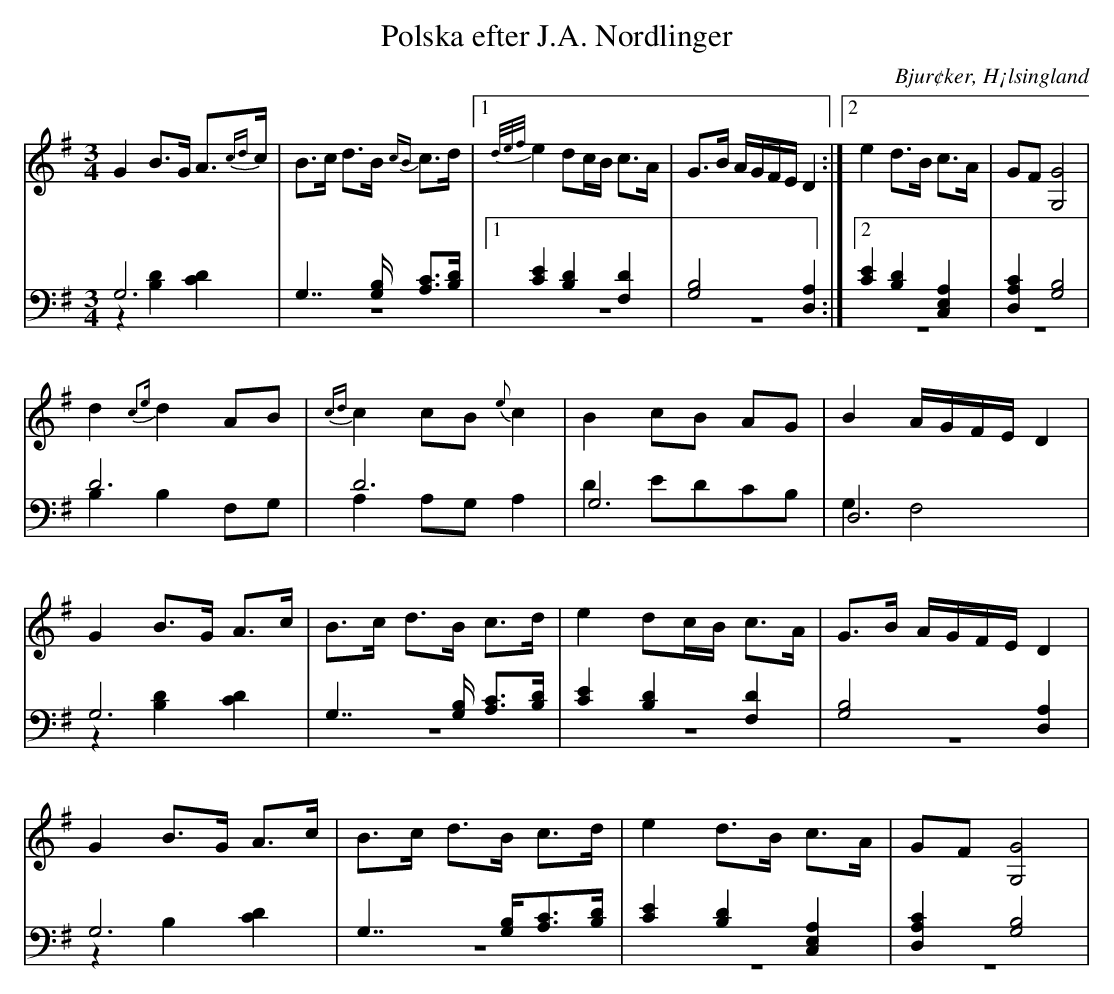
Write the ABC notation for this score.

X:1
T: Polska efter J.A. Nordlinger
O: Bjur¢ker, H¡lsingland
M: 3/4
L: 1/8
K: G
V:1
V:2
V:3 merge
V:1
G2 B>G A>{cd2/3}c|B>c d>B {cB}c>d |1 {d/e/f/}e2 dc/B/ c>A| G>B A/G/F/E/ D2:|2 e2 d>B c>A|GF [G4G,4]  |
 d2 {c2e}d2 AB|{cd}c2 cB {e}c2|B2 cB AG|B2 A/G/F/E/ D2 |
G2 B>G A>c|B>c d>B c>d |e2 dc/B/ c>A|G>B A/G/F/E/ D2 |
G2 B>G A>c |B>c d>B c>d|e2 d>B c>A|GF [G,4G4] |
V:2 clef=bass
 G,6|G,7/2 [G,/B,/] [A,C]>[B,D]|1 [C2E2] [B,2D2] [F,2D2]| [G,4B,4] [D,2A,2]:|2 [C2E2] [B,2D2] [C,2E,2A,2]| [D,2A,2C2] [G,4B,4]|
D6 |D6 |G,6|D,6 |
G,6 | G,7/2 [G,/B,/] [A,C]>[B,D]| [C2E2] [B,2D2] [F,2D2]| [G,4B,4] [D,2A,2]|
G,6 |G,7/2 [G,/B,/][A,C]>[B,D]|[C2E2] [B,2D2] [C,2E,2A,2]|[D,2A,2C2] [G,4B,4] |
V:3 clef=bass
z2 [B,2D2] [C2D2]| z6|1 z6| z6:|2 z6|  z6|
B,2 B,2 F,G, |A,2 A,G, A,2 |D2 EDCB,|G,2 F,4 |
z2 [B,2D2] [C2D2]| z6 |z6 |z6|
z2 B,2 [C2D2] |z6|z6|z6|
